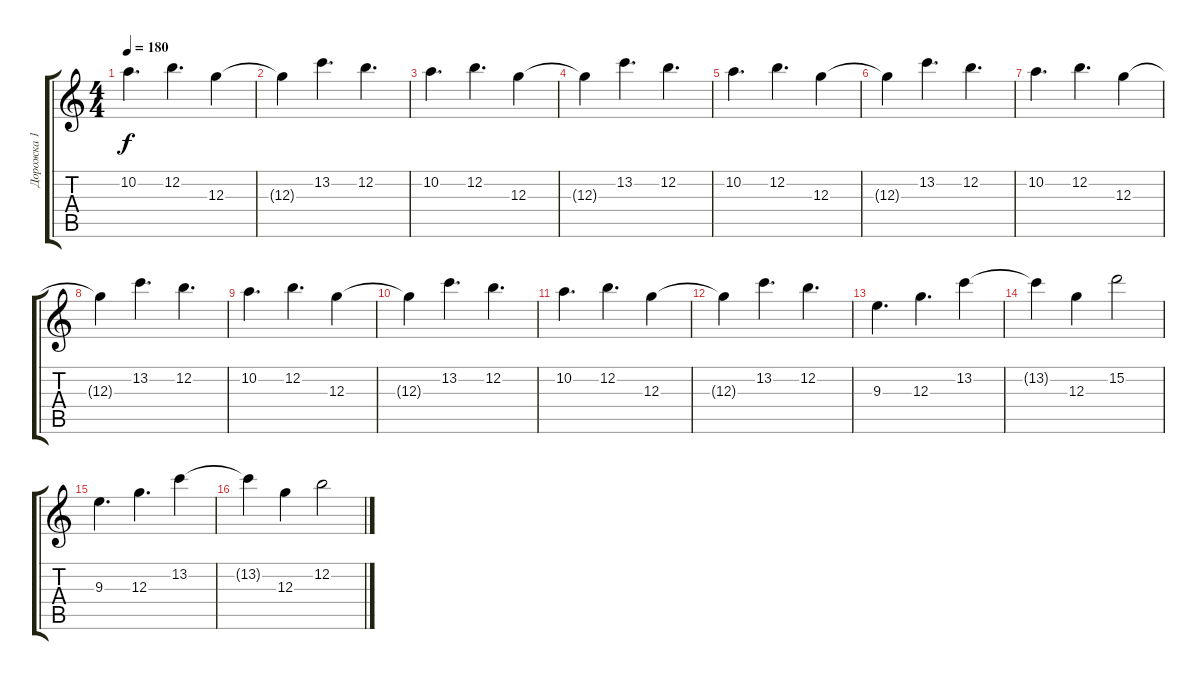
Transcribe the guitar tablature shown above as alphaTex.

\track ("Дорожка 1" "Дорожка 1") {instrument overdrivenguitar}
\staff {score tabs}
\tuning (E4 B3 G3 D3 A2 E2) {hide}
\ts (4 4)
\tempo 180
\clef g2
\ks c
10.2.4{d dy f} 12.2.4{d} 12.3.4 |
12.3{t}.4 13.2.4{d} 12.2.4{d} |
10.2.4{d} 12.2.4{d} 12.3.4 |
12.3{t}.4 13.2.4{d} 12.2.4{d} |
10.2.4{d} 12.2.4{d} 12.3.4 |
12.3{t}.4 13.2.4{d} 12.2.4{d} |
10.2.4{d} 12.2.4{d} 12.3.4 |
12.3{t}.4 13.2.4{d} 12.2.4{d} |
10.2.4{d} 12.2.4{d} 12.3.4 |
12.3{t}.4 13.2.4{d} 12.2.4{d} |
10.2.4{d} 12.2.4{d} 12.3.4 |
12.3{t}.4 13.2.4{d} 12.2.4{d} |
9.3.4{d} 12.3.4{d} 13.2.4 |
13.2{t}.4 12.3.4 15.2.2 |
9.3.4{d} 12.3.4{d} 13.2.4 |
13.2{t}.4 12.3.4 12.2.2
